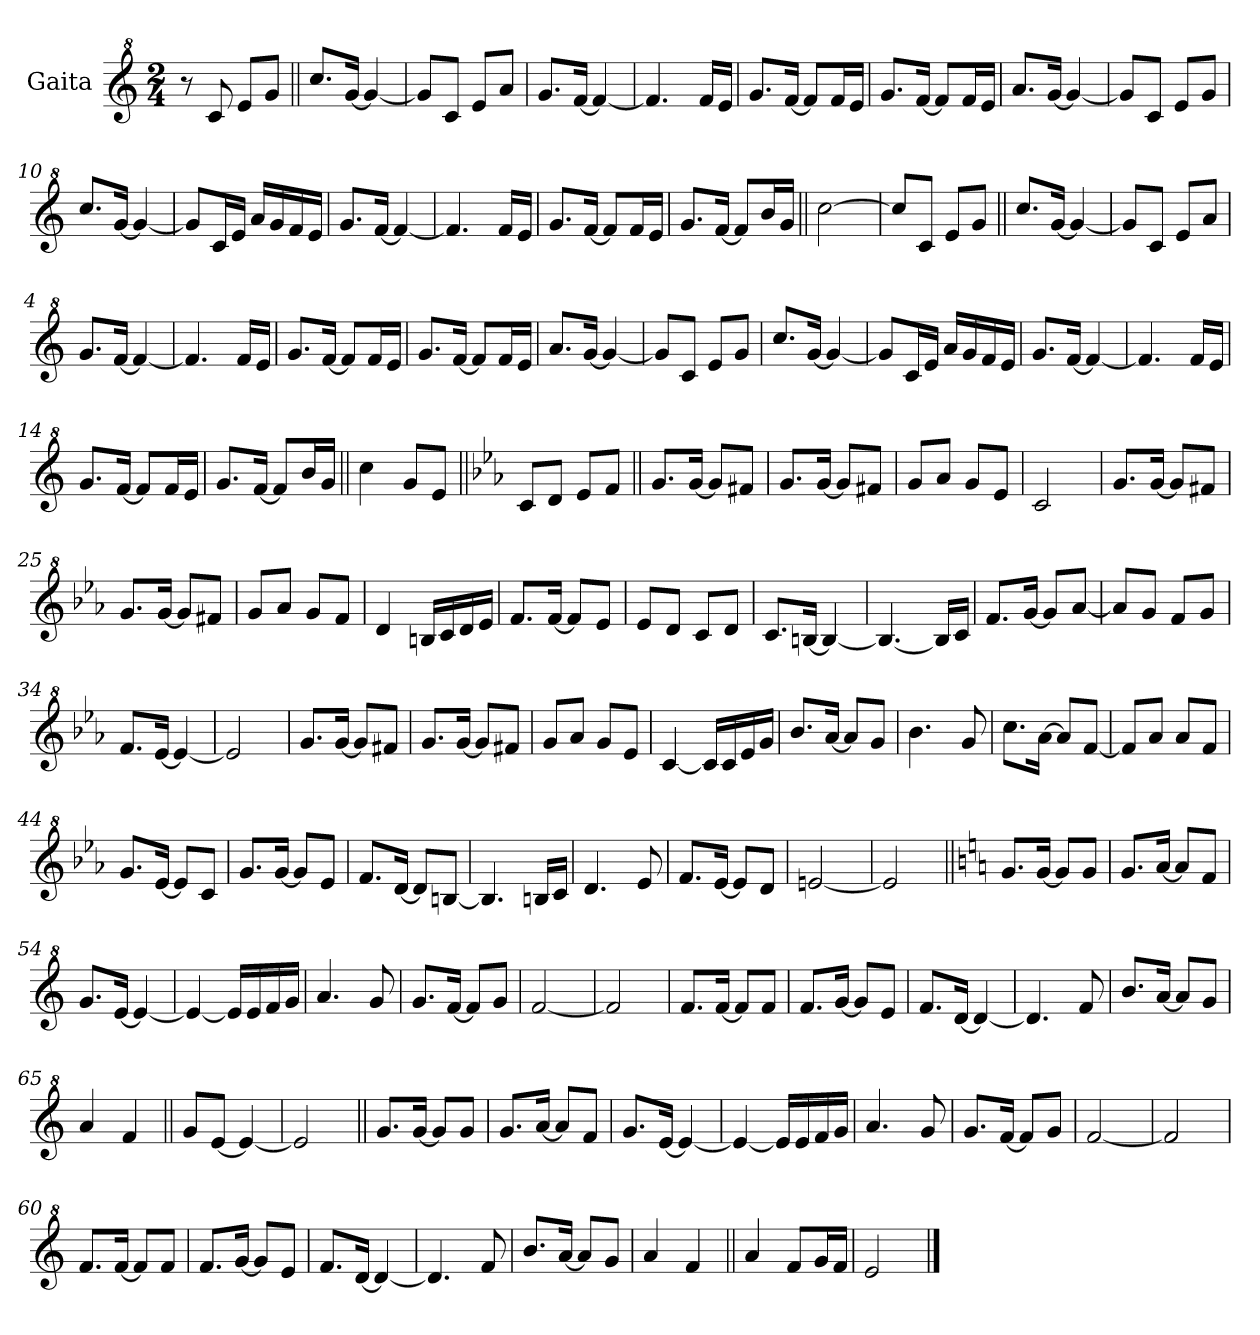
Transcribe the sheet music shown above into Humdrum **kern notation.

**kern
*part1
*staff1
*I"Gaita
*clefG^2
*k[]
*M2/4
*MM114
=1
8r
8cc/
8ee/L
8gg/J
=2||
8.ccc/L
[16gg/Jk
4gg/_
=3
8gg/L]
8cc/J
8ee/L
8aa/J
=4
8.gg/L
[16ff/Jk
4ff/_
=5
4.ff/]
16ff/LL
16ee/JJ
=6
8.gg/L
[16ff/Jk
8ff/L]
16ff/L
16ee/JJ
=7
8.gg/L
[16ff/Jk
8ff/L]
16ff/L
16ee/JJ
=8
8.aa/L
[16gg/Jk
4gg/_
!!LO:LB:g=z
=9
8gg/L]
8cc/J
8ee/L
8gg/J
=10
8.ccc/L
[16gg/Jk
4gg/_
=11
8gg/L]
16cc/L
16ee/JJ
16aa/LL
16gg/
16ff/
16ee/JJ
=12
8.gg/L
[16ff/Jk
4ff/_
=13
4.ff/]
16ff/LL
16ee/JJ
=14
8.gg/L
[16ff/Jk
8ff/L]
16ff/L
16ee/JJ
=15
8.gg/L
[16ff/Jk
8ff/L]
16bb/L
16gg/JJ
=16||
[2ccc\
!!LO:LB:g=z
=17
8ccc/L]
8cc/J
8ee/L
8gg/J
=2||
8.ccc/L
[16gg/Jk
4gg/_
=3
8gg/L]
8cc/J
8ee/L
8aa/J
=4
8.gg/L
[16ff/Jk
4ff/_
=5
4.ff/]
16ff/LL
16ee/JJ
=6
8.gg/L
[16ff/Jk
8ff/L]
16ff/L
16ee/JJ
=7
8.gg/L
[16ff/Jk
8ff/L]
16ff/L
16ee/JJ
=8
8.aa/L
[16gg/Jk
4gg/_
!!LO:LB:g=z
=9
8gg/L]
8cc/J
8ee/L
8gg/J
=10
8.ccc/L
[16gg/Jk
4gg/_
=11
8gg/L]
16cc/L
16ee/JJ
16aa/LL
16gg/
16ff/
16ee/JJ
=12
8.gg/L
[16ff/Jk
4ff/_
=13
4.ff/]
16ff/LL
16ee/JJ
=14
8.gg/L
[16ff/Jk
8ff/L]
16ff/L
16ee/JJ
=15
8.gg/L
[16ff/Jk
8ff/L]
16bb/L
16gg/JJ
=18||
4ccc\
8gg/L
8ee/J
=19||
*k[b-e-a-]
8cc/L
8dd/J
8ee-/L
8ff/J
=20||
8.gg/L
[16gg/Jk
8gg/L]
8ff#X/J
=21
8.gg/L
[16gg/Jk
8gg/L]
8ff#X/J
=22
8gg/L
8aa-/J
8gg/L
8ee-/J
=23
2cc/
=24
8.gg/L
[16gg/Jk
8gg/L]
8ff#X/J
!!LO:LB:g=z
=25
8.gg/L
[16gg/Jk
8gg/L]
8ff#X/J
=26
8gg/L
8aa-/J
8gg/L
8ff/J
=27
4dd/
16bn/LL
16cc/
16dd/
16ee-/JJ
=28
8.ff/L
[16ff/Jk
8ff/L]
8ee-/J
=29
8ee-/L
8dd/J
8cc/L
8dd/J
=30
8.cc/L
[16bn/Jk
4b/_
=31
4.b/_
16b/LL]
16cc/JJ
!!LO:LB:g=z
=32
8.ff/L
[16gg/Jk
8gg/L]
[8aa-/J
=33
8aa-/L]
8gg/J
8ff/L
8gg/J
=34
8.ff/L
[16ee-/Jk
4ee-/_
=35
2ee-/]
=36
8.gg/L
[16gg/Jk
8gg/L]
8ff#X/J
=37
8.gg/L
[16gg/Jk
8gg/L]
8ff#X/J
=38
8gg/L
8aa-/J
8gg/L
8ee-/J
=39
[4cc/
16cc/LL]
16cc/
16ee-/
16gg/JJ
!!LO:LB:g=z
=40
8.bb-/L
[16aa-/Jk
8aa-/L]
8gg/J
=41
4.bb-\
8gg/
=42
8.ccc\L
[16aa-\Jk
8aa-/L]
[8ff/J
=43
8ff/L]
8aa-/J
8aa-/L
8ff/J
=44
8.gg/L
[16ee-/Jk
8ee-/L]
8cc/J
=45
8.gg/L
[16gg/Jk
8gg/L]
8ee-/J
=46
8.ff/L
[16dd/Jk
8dd/L]
[8bn/J
=47
4.b/]
16bn/LL
16cc/JJ
!!LO:LB:g=z
=48
4.dd/
8ee-/
=49
8.ff/L
[16ee-/Jk
8ee-/L]
8dd/J
=50
[2een/
=51
2ee/]
=52||
*k[]
8.gg/L
[16gg/Jk
8gg/L]
8gg/J
=53
8.gg/L
[16aa/Jk
8aa/L]
8ff/J
=54
8.gg/L
[16ee/Jk
4ee/_
=55
4ee/_
16ee/LL]
16ee/
16ff/
16gg/JJ
=56
4.aa/
8gg/
!!LO:LB:g=z
=57
8.gg/L
[16ff/Jk
8ff/L]
8gg/J
=58
[2ff/
=59
2ff/]
=60
8.ff/L
[16ff/Jk
8ff/L]
8ff/J
=61
8.ff/L
[16gg/Jk
8gg/L]
8ee/J
=62
8.ff/L
[16dd/Jk
4dd/_
=63
4.dd/]
8ff/
=64
8.bb/L
[16aa/Jk
8aa/L]
8gg/J
=65
4aa/
4ff/
=66||
8gg/L
[8ee/J
4ee/_
=67
2ee/]
=52||
*k[]
8.gg/L
[16gg/Jk
8gg/L]
8gg/J
=53
8.gg/L
[16aa/Jk
8aa/L]
8ff/J
=54
8.gg/L
[16ee/Jk
4ee/_
=55
4ee/_
16ee/LL]
16ee/
16ff/
16gg/JJ
=56
4.aa/
8gg/
!!LO:LB:g=z
=57
8.gg/L
[16ff/Jk
8ff/L]
8gg/J
=58
[2ff/
=59
2ff/]
=60
8.ff/L
[16ff/Jk
8ff/L]
8ff/J
=61
8.ff/L
[16gg/Jk
8gg/L]
8ee/J
=62
8.ff/L
[16dd/Jk
4dd/_
=63
4.dd/]
8ff/
=64
8.bb/L
[16aa/Jk
8aa/L]
8gg/J
=65
4aa/
4ff/
!!LO:LB:g=z
=68||
4aa/
8ff/L
16gg/L
16ff/JJ
=69
2ee/
==
*-
